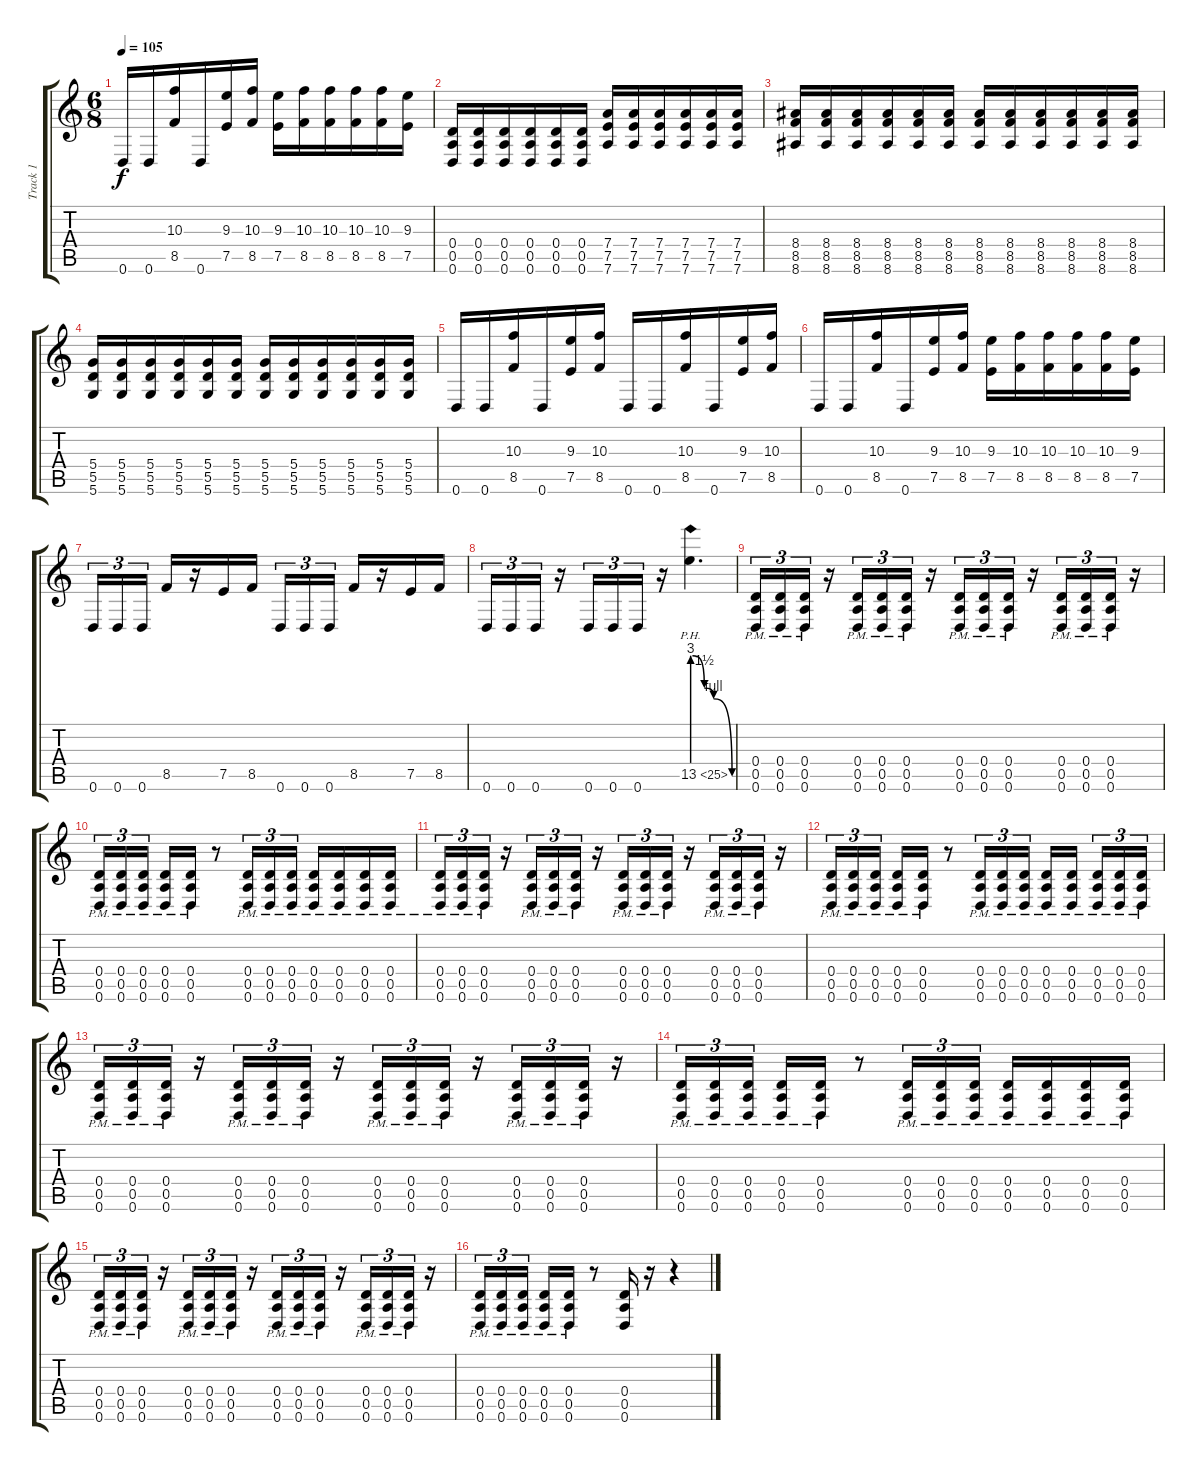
\track ("Track 1" "Track 1") {instrument distortionguitar}
\staff {score tabs}
\tuning (E4 B3 G3 D3 A2 D2) {hide}
\ts (6 8)
\tempo 105
\clef g2
\ks c
0.6.16{dy f} 0.6.16 (10.3 8.5).16 0.6.16 (9.3 7.5).16 (10.3 8.5).16 (9.3 7.5).16 (10.3 8.5).16 (10.3 8.5).16 (10.3 8.5).16 (10.3 8.5).16 (9.3 7.5).16 |
(0.4 0.5 0.6).16 (0.4 0.5 0.6).16 (0.4 0.5 0.6).16 (0.4 0.5 0.6).16 (0.4 0.5 0.6).16 (0.4 0.5 0.6).16 (7.4 7.5 7.6).16 (7.4 7.5 7.6).16 (7.4 7.5 7.6).16 (7.4 7.5 7.6).16 (7.4 7.5 7.6).16 (7.4 7.5 7.6).16 |
(8.4 8.5 8.6).16 (8.4 8.5 8.6).16 (8.4 8.5 8.6).16 (8.4 8.5 8.6).16 (8.4 8.5 8.6).16 (8.4 8.5 8.6).16 (8.4 8.5 8.6).16 (8.4 8.5 8.6).16 (8.4 8.5 8.6).16 (8.4 8.5 8.6).16 (8.4 8.5 8.6).16 (8.4 8.5 8.6).16 |
(5.4 5.5 5.6).16 (5.4 5.5 5.6).16 (5.4 5.5 5.6).16 (5.4 5.5 5.6).16 (5.4 5.5 5.6).16 (5.4 5.5 5.6).16 (5.4 5.5 5.6).16 (5.4 5.5 5.6).16 (5.4 5.5 5.6).16 (5.4 5.5 5.6).16 (5.4 5.5 5.6).16 (5.4 5.5 5.6).16 |
0.6.16 0.6.16 (10.3 8.5).16 0.6.16 (9.3 7.5).16 (10.3 8.5).16 0.6.16 0.6.16 (10.3 8.5).16 0.6.16 (9.3 7.5).16 (10.3 8.5).16 |
0.6.16 0.6.16 (10.3 8.5).16 0.6.16 (9.3 7.5).16 (10.3 8.5).16 (9.3 7.5).16 (10.3 8.5).16 (10.3 8.5).16 (10.3 8.5).16 (10.3 8.5).16 (9.3 7.5).16 |
0.6.16{tu (3 2)} 0.6.16{tu (3 2)} 0.6.16{tu (3 2) beam splitsecondary} 8.5.16 r.16 7.5.16 8.5.16 0.6.16{tu (3 2)} 0.6.16{tu (3 2)} 0.6.16{tu (3 2) beam splitsecondary} 8.5.16 r.16 7.5.16 8.5.16 |
0.6.16{tu (3 2)} 0.6.16{tu (3 2)} 0.6.16{tu (3 2)} r.16 0.6.16{tu (3 2)} 0.6.16{tu (3 2)} 0.6.16{tu (3 2)} r.16 13.5{be (custom 0 12 18 6 32 4 60 0) ph 12}.4{d} |
(0.4{pm} 0.5{pm} 0.6{pm}).16{tu (3 2)} (0.4{pm} 0.5{pm} 0.6{pm}).16{tu (3 2)} (0.4{pm} 0.5{pm} 0.6{pm}).16{tu (3 2)} r.16 (0.4{pm} 0.5{pm} 0.6{pm}).16{tu (3 2)} (0.4{pm} 0.5{pm} 0.6{pm}).16{tu (3 2)} (0.4{pm} 0.5{pm} 0.6{pm}).16{tu (3 2)} r.16 (0.4{pm} 0.5{pm} 0.6{pm}).16{tu (3 2)} (0.4{pm} 0.5{pm} 0.6{pm}).16{tu (3 2)} (0.4{pm} 0.5{pm} 0.6{pm}).16{tu (3 2)} r.16 (0.4{pm} 0.5{pm} 0.6{pm}).16{tu (3 2)} (0.4{pm} 0.5{pm} 0.6{pm}).16{tu (3 2)} (0.4{pm} 0.5{pm} 0.6{pm}).16{tu (3 2)} r.16 |
(0.4{pm} 0.5{pm} 0.6{pm}).16{tu (3 2)} (0.4{pm} 0.5{pm} 0.6{pm}).16{tu (3 2)} (0.4{pm} 0.5{pm} 0.6{pm}).16{tu (3 2) beam splitsecondary} (0.4{pm} 0.5{pm} 0.6{pm}).16 (0.4{pm} 0.5{pm} 0.6{pm}).16 r.8 (0.4{pm} 0.5{pm} 0.6{pm}).16{tu (3 2)} (0.4{pm} 0.5{pm} 0.6{pm}).16{tu (3 2)} (0.4{pm} 0.5{pm} 0.6{pm}).16{tu (3 2) beam splitsecondary} (0.4{pm} 0.5{pm} 0.6{pm}).16 (0.4{pm} 0.5{pm} 0.6{pm}).16 (0.4{pm} 0.5{pm} 0.6{pm}).16 (0.4{pm} 0.5{pm} 0.6{pm}).16 |
(0.4{pm} 0.5{pm} 0.6{pm}).16{tu (3 2)} (0.4{pm} 0.5{pm} 0.6{pm}).16{tu (3 2)} (0.4{pm} 0.5{pm} 0.6{pm}).16{tu (3 2)} r.16 (0.4{pm} 0.5{pm} 0.6{pm}).16{tu (3 2)} (0.4{pm} 0.5{pm} 0.6{pm}).16{tu (3 2)} (0.4{pm} 0.5{pm} 0.6{pm}).16{tu (3 2)} r.16 (0.4{pm} 0.5{pm} 0.6{pm}).16{tu (3 2)} (0.4{pm} 0.5{pm} 0.6{pm}).16{tu (3 2)} (0.4{pm} 0.5{pm} 0.6{pm}).16{tu (3 2)} r.16 (0.4{pm} 0.5{pm} 0.6{pm}).16{tu (3 2)} (0.4{pm} 0.5{pm} 0.6{pm}).16{tu (3 2)} (0.4{pm} 0.5{pm} 0.6{pm}).16{tu (3 2)} r.16 |
(0.4{pm} 0.5{pm} 0.6{pm}).16{tu (3 2)} (0.4{pm} 0.5{pm} 0.6{pm}).16{tu (3 2)} (0.4{pm} 0.5{pm} 0.6{pm}).16{tu (3 2) beam splitsecondary} (0.4{pm} 0.5{pm} 0.6{pm}).16 (0.4{pm} 0.5{pm} 0.6{pm}).16 r.8 (0.4{pm} 0.5{pm} 0.6{pm}).16{tu (3 2)} (0.4{pm} 0.5{pm} 0.6{pm}).16{tu (3 2)} (0.4{pm} 0.5{pm} 0.6{pm}).16{tu (3 2) beam splitsecondary} (0.4{pm} 0.5{pm} 0.6{pm}).16 (0.4{pm} 0.5{pm} 0.6{pm}).16{beam splitsecondary} (0.4{pm} 0.5{pm} 0.6{pm}).16{tu (3 2)} (0.4{pm} 0.5{pm} 0.6{pm}).16{tu (3 2)} (0.4{pm} 0.5{pm} 0.6{pm}).16{tu (3 2)} |
(0.4{pm} 0.5{pm} 0.6{pm}).16{tu (3 2)} (0.4{pm} 0.5{pm} 0.6{pm}).16{tu (3 2)} (0.4{pm} 0.5{pm} 0.6{pm}).16{tu (3 2)} r.16 (0.4{pm} 0.5{pm} 0.6{pm}).16{tu (3 2)} (0.4{pm} 0.5{pm} 0.6{pm}).16{tu (3 2)} (0.4{pm} 0.5{pm} 0.6{pm}).16{tu (3 2)} r.16 (0.4{pm} 0.5{pm} 0.6{pm}).16{tu (3 2)} (0.4{pm} 0.5{pm} 0.6{pm}).16{tu (3 2)} (0.4{pm} 0.5{pm} 0.6{pm}).16{tu (3 2)} r.16 (0.4{pm} 0.5{pm} 0.6{pm}).16{tu (3 2)} (0.4{pm} 0.5{pm} 0.6{pm}).16{tu (3 2)} (0.4{pm} 0.5{pm} 0.6{pm}).16{tu (3 2)} r.16 |
(0.4{pm} 0.5{pm} 0.6{pm}).16{tu (3 2)} (0.4{pm} 0.5{pm} 0.6{pm}).16{tu (3 2)} (0.4{pm} 0.5{pm} 0.6{pm}).16{tu (3 2) beam splitsecondary} (0.4{pm} 0.5{pm} 0.6{pm}).16 (0.4{pm} 0.5{pm} 0.6{pm}).16 r.8 (0.4{pm} 0.5{pm} 0.6{pm}).16{tu (3 2)} (0.4{pm} 0.5{pm} 0.6{pm}).16{tu (3 2)} (0.4{pm} 0.5{pm} 0.6{pm}).16{tu (3 2) beam splitsecondary} (0.4{pm} 0.5{pm} 0.6{pm}).16 (0.4{pm} 0.5{pm} 0.6{pm}).16 (0.4{pm} 0.5{pm} 0.6{pm}).16 (0.4{pm} 0.5{pm} 0.6{pm}).16 |
(0.4{pm} 0.5{pm} 0.6{pm}).16{tu (3 2)} (0.4{pm} 0.5{pm} 0.6{pm}).16{tu (3 2)} (0.4{pm} 0.5{pm} 0.6{pm}).16{tu (3 2)} r.16 (0.4{pm} 0.5{pm} 0.6{pm}).16{tu (3 2)} (0.4{pm} 0.5{pm} 0.6{pm}).16{tu (3 2)} (0.4{pm} 0.5{pm} 0.6{pm}).16{tu (3 2)} r.16 (0.4{pm} 0.5{pm} 0.6{pm}).16{tu (3 2)} (0.4{pm} 0.5{pm} 0.6{pm}).16{tu (3 2)} (0.4{pm} 0.5{pm} 0.6{pm}).16{tu (3 2)} r.16 (0.4{pm} 0.5{pm} 0.6{pm}).16{tu (3 2)} (0.4{pm} 0.5{pm} 0.6{pm}).16{tu (3 2)} (0.4{pm} 0.5{pm} 0.6{pm}).16{tu (3 2)} r.16 |
(0.4{pm} 0.5{pm} 0.6{pm}).16{tu (3 2)} (0.4{pm} 0.5{pm} 0.6{pm}).16{tu (3 2)} (0.4{pm} 0.5{pm} 0.6{pm}).16{tu (3 2) beam splitsecondary} (0.4{pm} 0.5{pm} 0.6{pm}).16 (0.4{pm} 0.5{pm} 0.6{pm}).16 r.8 (0.4 0.5 0.6).16 r.16 r.4
